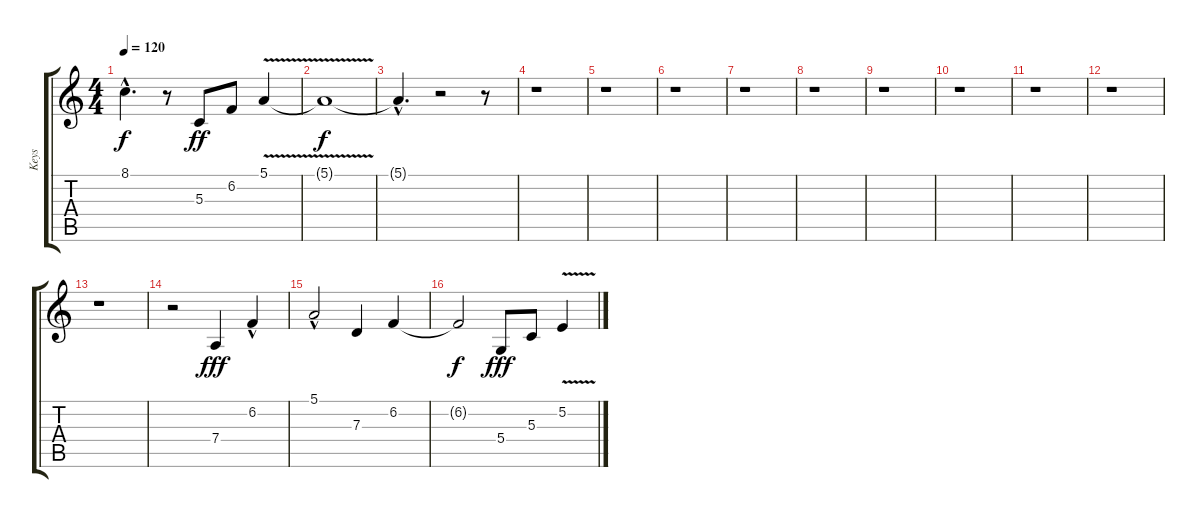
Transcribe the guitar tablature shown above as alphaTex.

\track ("Keys" "Keys") {instrument synthstrings1}
\staff {score tabs}
\tuning (E4 B3 G3 D3 A2 E2) {hide}
\ts (4 4)
\tempo 120
\clef g2
\ks c
8.1{hac t}.4{d dy f} r.8 5.3.8{dy ff} 6.2.8 5.1{v}.4 |
5.1{t}.1{dy f} |
5.1{hac t}.4{d} r.2 r.8 |
r.1 |
r.1 |
r.1 |
r.1 |
r.1 |
r.1 |
r.1 |
r.1 |
r.1 |
r.1 |
r.2 7.4.4{dy fff} 6.2{hac}.4 |
5.1{hac}.2 7.3.4 6.2.4 |
6.2{t}.2{dy f} 5.4.8{dy fff} 5.3.8 5.2{v}.4
